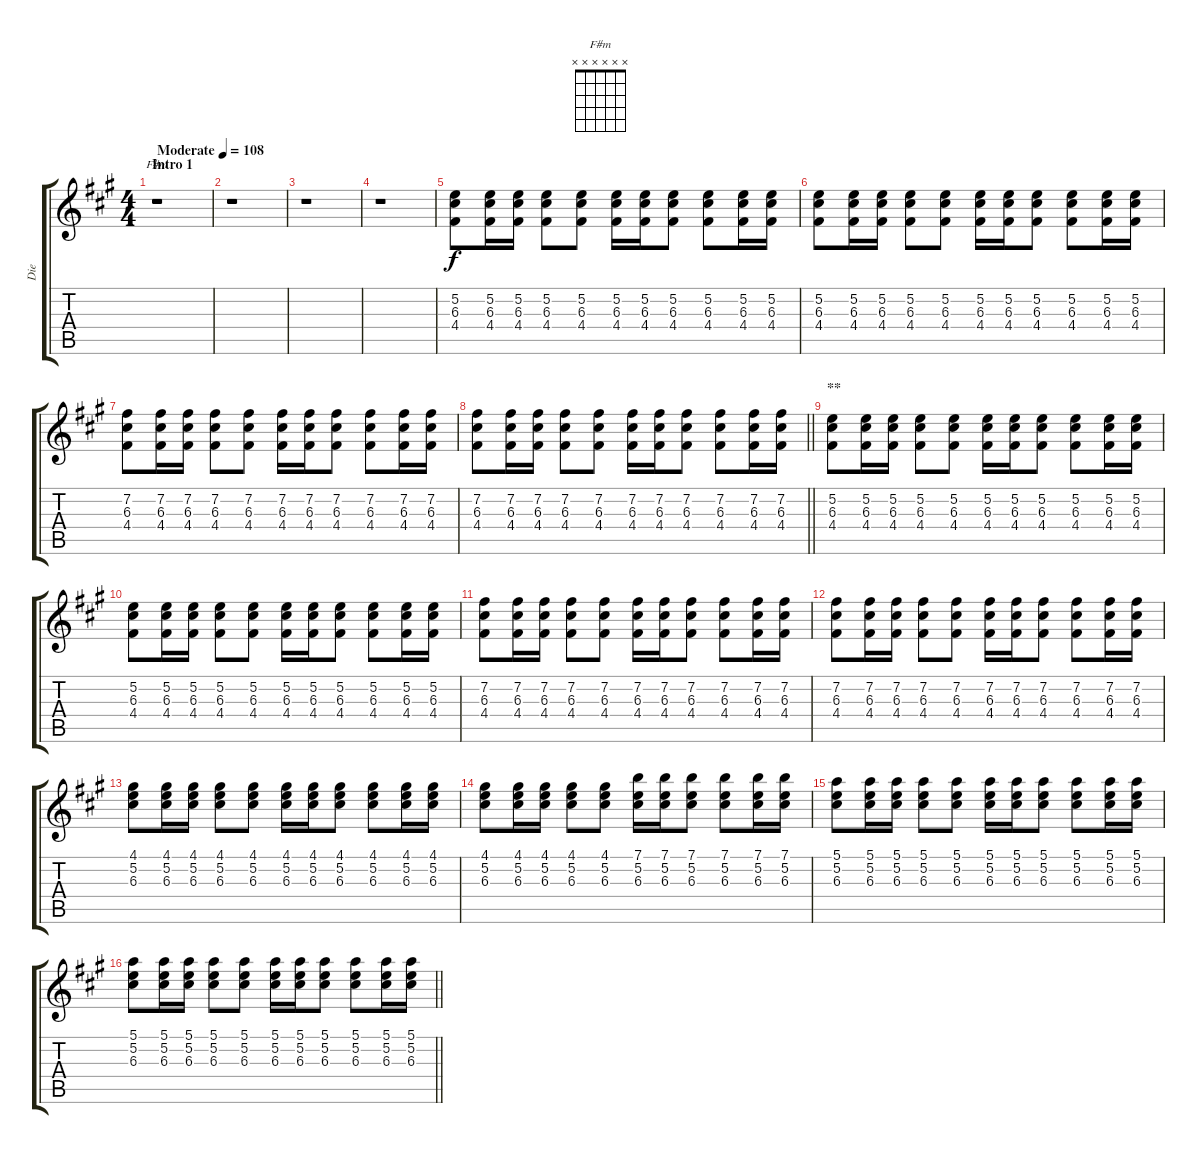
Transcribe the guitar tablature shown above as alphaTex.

\track ("Die" "Die") {instrument electricguitarclean}
\staff {score tabs}
\tuning (E4 B3 G3 D3 A2 E2) {hide}
\chord ("F#m" x x x x x x)
\ts (4 4)
\section ("" "Intro 1")
\tempo (108 "Moderate")
\clef g2
\ks f#minor
r.1{ch "F#m" dy f instrument electricguitarclean} |
r.1 |
r.1 |
r.1 |
(5.2 6.3 4.4).8 (5.2 6.3 4.4).16 (5.2 6.3 4.4).16 (5.2 6.3 4.4).8 (5.2 6.3 4.4).8 (5.2 6.3 4.4).16 (5.2 6.3 4.4).16 (5.2 6.3 4.4).8 (5.2 6.3 4.4).8 (5.2 6.3 4.4).16 (5.2 6.3 4.4).16 |
(5.2 6.3 4.4).8 (5.2 6.3 4.4).16 (5.2 6.3 4.4).16 (5.2 6.3 4.4).8 (5.2 6.3 4.4).8 (5.2 6.3 4.4).16 (5.2 6.3 4.4).16 (5.2 6.3 4.4).8 (5.2 6.3 4.4).8 (5.2 6.3 4.4).16 (5.2 6.3 4.4).16 |
(7.2 6.3 4.4).8 (7.2 6.3 4.4).16 (7.2 6.3 4.4).16 (7.2 6.3 4.4).8 (7.2 6.3 4.4).8 (7.2 6.3 4.4).16 (7.2 6.3 4.4).16 (7.2 6.3 4.4).8 (7.2 6.3 4.4).8 (7.2 6.3 4.4).16 (7.2 6.3 4.4).16 |
\barLineRight lightlight
(7.2 6.3 4.4).8 (7.2 6.3 4.4).16 (7.2 6.3 4.4).16 (7.2 6.3 4.4).8 (7.2 6.3 4.4).8 (7.2 6.3 4.4).16 (7.2 6.3 4.4).16 (7.2 6.3 4.4).8 (7.2 6.3 4.4).8 (7.2 6.3 4.4).16 (7.2 6.3 4.4).16 |
\section ("" "**")
(5.2 6.3 4.4).8 (5.2 6.3 4.4).16 (5.2 6.3 4.4).16 (5.2 6.3 4.4).8 (5.2 6.3 4.4).8 (5.2 6.3 4.4).16 (5.2 6.3 4.4).16 (5.2 6.3 4.4).8 (5.2 6.3 4.4).8 (5.2 6.3 4.4).16 (5.2 6.3 4.4).16 |
(5.2 6.3 4.4).8 (5.2 6.3 4.4).16 (5.2 6.3 4.4).16 (5.2 6.3 4.4).8 (5.2 6.3 4.4).8 (5.2 6.3 4.4).16 (5.2 6.3 4.4).16 (5.2 6.3 4.4).8 (5.2 6.3 4.4).8 (5.2 6.3 4.4).16 (5.2 6.3 4.4).16 |
(7.2 6.3 4.4).8 (7.2 6.3 4.4).16 (7.2 6.3 4.4).16 (7.2 6.3 4.4).8 (7.2 6.3 4.4).8 (7.2 6.3 4.4).16 (7.2 6.3 4.4).16 (7.2 6.3 4.4).8 (7.2 6.3 4.4).8 (7.2 6.3 4.4).16 (7.2 6.3 4.4).16 |
(7.2 6.3 4.4).8 (7.2 6.3 4.4).16 (7.2 6.3 4.4).16 (7.2 6.3 4.4).8 (7.2 6.3 4.4).8 (7.2 6.3 4.4).16 (7.2 6.3 4.4).16 (7.2 6.3 4.4).8 (7.2 6.3 4.4).8 (7.2 6.3 4.4).16 (7.2 6.3 4.4).16 |
(4.1 5.2 6.3).8 (4.1 5.2 6.3).16 (4.1 5.2 6.3).16 (4.1 5.2 6.3).8 (4.1 5.2 6.3).8 (4.1 5.2 6.3).16 (4.1 5.2 6.3).16 (4.1 5.2 6.3).8 (4.1 5.2 6.3).8 (4.1 5.2 6.3).16 (4.1 5.2 6.3).16 |
(4.1 5.2 6.3).8 (4.1 5.2 6.3).16 (4.1 5.2 6.3).16 (4.1 5.2 6.3).8 (4.1 5.2 6.3).8 (7.1 5.2 6.3).16 (7.1 5.2 6.3).16 (7.1 5.2 6.3).8 (7.1 5.2 6.3).8 (7.1 5.2 6.3).16 (7.1 5.2 6.3).16 |
(5.1 5.2 6.3).8 (5.1 5.2 6.3).16 (5.1 5.2 6.3).16 (5.1 5.2 6.3).8 (5.1 5.2 6.3).8 (5.1 5.2 6.3).16 (5.1 5.2 6.3).16 (5.1 5.2 6.3).8 (5.1 5.2 6.3).8 (5.1 5.2 6.3).16 (5.1 5.2 6.3).16 |
\barLineRight lightlight
(5.1 5.2 6.3).8 (5.1 5.2 6.3).16 (5.1 5.2 6.3).16 (5.1 5.2 6.3).8 (5.1 5.2 6.3).8 (5.1 5.2 6.3).16 (5.1 5.2 6.3).16 (5.1 5.2 6.3).8 (5.1 5.2 6.3).8 (5.1 5.2 6.3).16 (5.1 5.2 6.3).16
